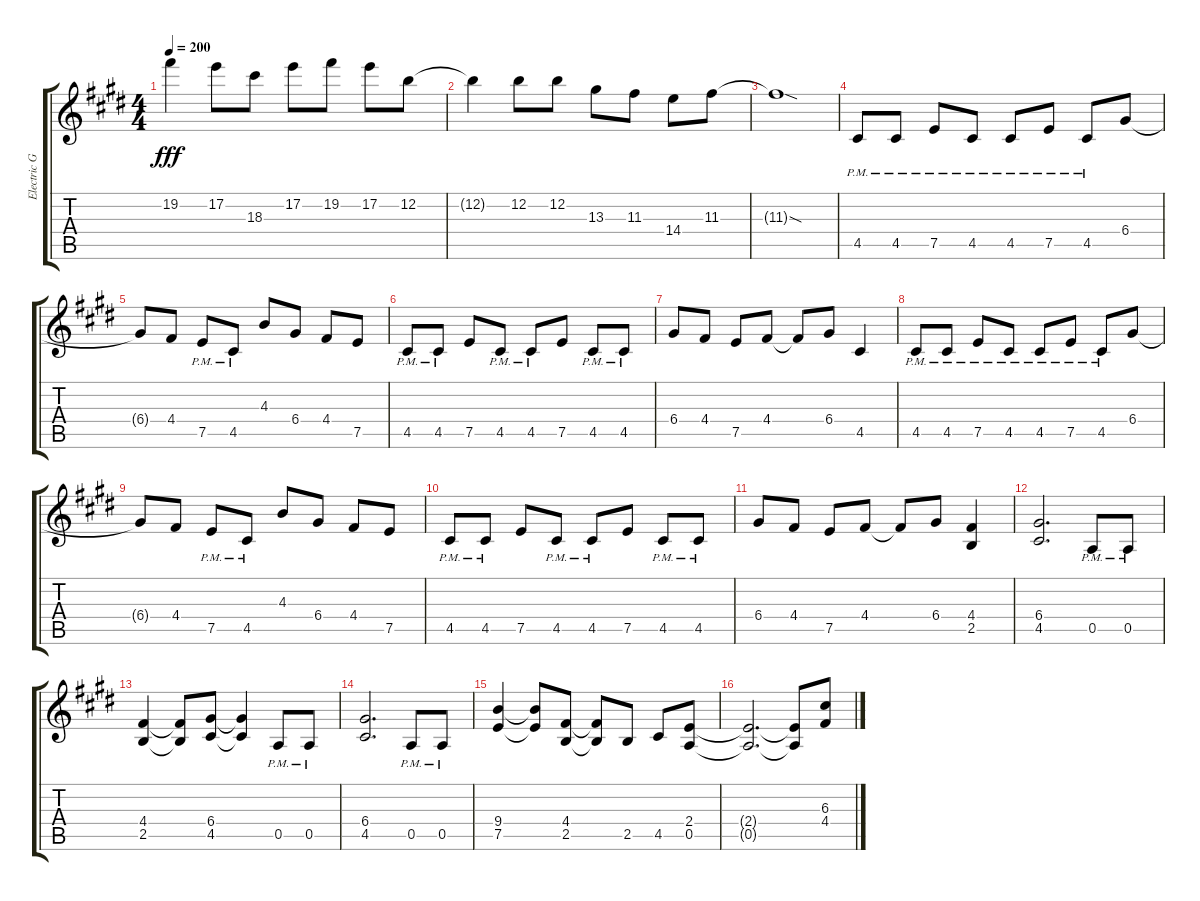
\track ("Electric Guitar" "Electric G") {instrument distortionguitar}
\staff {score tabs}
\tuning (E4 B3 G3 D3 A2 E2) {hide}
\ts (4 4)
\tempo 200
\clef g2
\ks c#minor
19.2.4{dy fff} 17.2.8 18.3.8 17.2.8 19.2.8 17.2.8 12.2.8 |
12.2{t}.4 12.2.8 12.2.8 13.3.8 11.3.8 14.4.8 11.3.8 |
11.3{sod t}.1 |
4.5{pm}.8 4.5{pm}.8 7.5{pm}.8 4.5{pm}.8 4.5{pm}.8 7.5{pm}.8 4.5{pm}.8 6.4.8 |
6.4{t}.8 4.4.8 7.5{pm}.8 4.5{pm}.8 4.3.8 6.4.8 4.4.8 7.5.8 |
4.5{pm}.8 4.5{pm}.8 7.5.8 4.5{pm}.8 4.5{pm}.8 7.5.8 4.5{pm}.8 4.5{pm}.8 |
6.4.8 4.4.8 7.5.8 4.4.8 4.4{t}.8 6.4.8 4.5.4 |
4.5{pm}.8 4.5{pm}.8 7.5{pm}.8 4.5{pm}.8 4.5{pm}.8 7.5{pm}.8 4.5{pm}.8 6.4.8 |
6.4{t}.8 4.4.8 7.5{pm}.8 4.5{pm}.8 4.3.8 6.4.8 4.4.8 7.5.8 |
4.5{pm}.8 4.5{pm}.8 7.5.8 4.5{pm}.8 4.5{pm}.8 7.5.8 4.5{pm}.8 4.5{pm}.8 |
6.4.8 4.4.8 7.5.8 4.4.8 4.4{t}.8 6.4.8 (4.4 2.5).4 |
(6.4 4.5).2{d} 0.5{pm}.8 0.5{pm}.8 |
(4.4 2.5).4 (4.4{t} 2.5{t}).8 (6.4 4.5).8 (6.4{t} 4.5{t}).4 0.5{pm}.8 0.5{pm}.8 |
(6.4 4.5).2{d} 0.5{pm}.8 0.5{pm}.8 |
(9.4 7.5).4 (9.4{t} 7.5{t}).8 (4.4 2.5).8 (4.4{t} 2.5{t}).8 2.5.8 4.5.8 (2.4 0.5).8 |
(2.4{t} 0.5{t}).2{d} (2.4{t} 0.5{t}).8 (6.3 4.4).8
